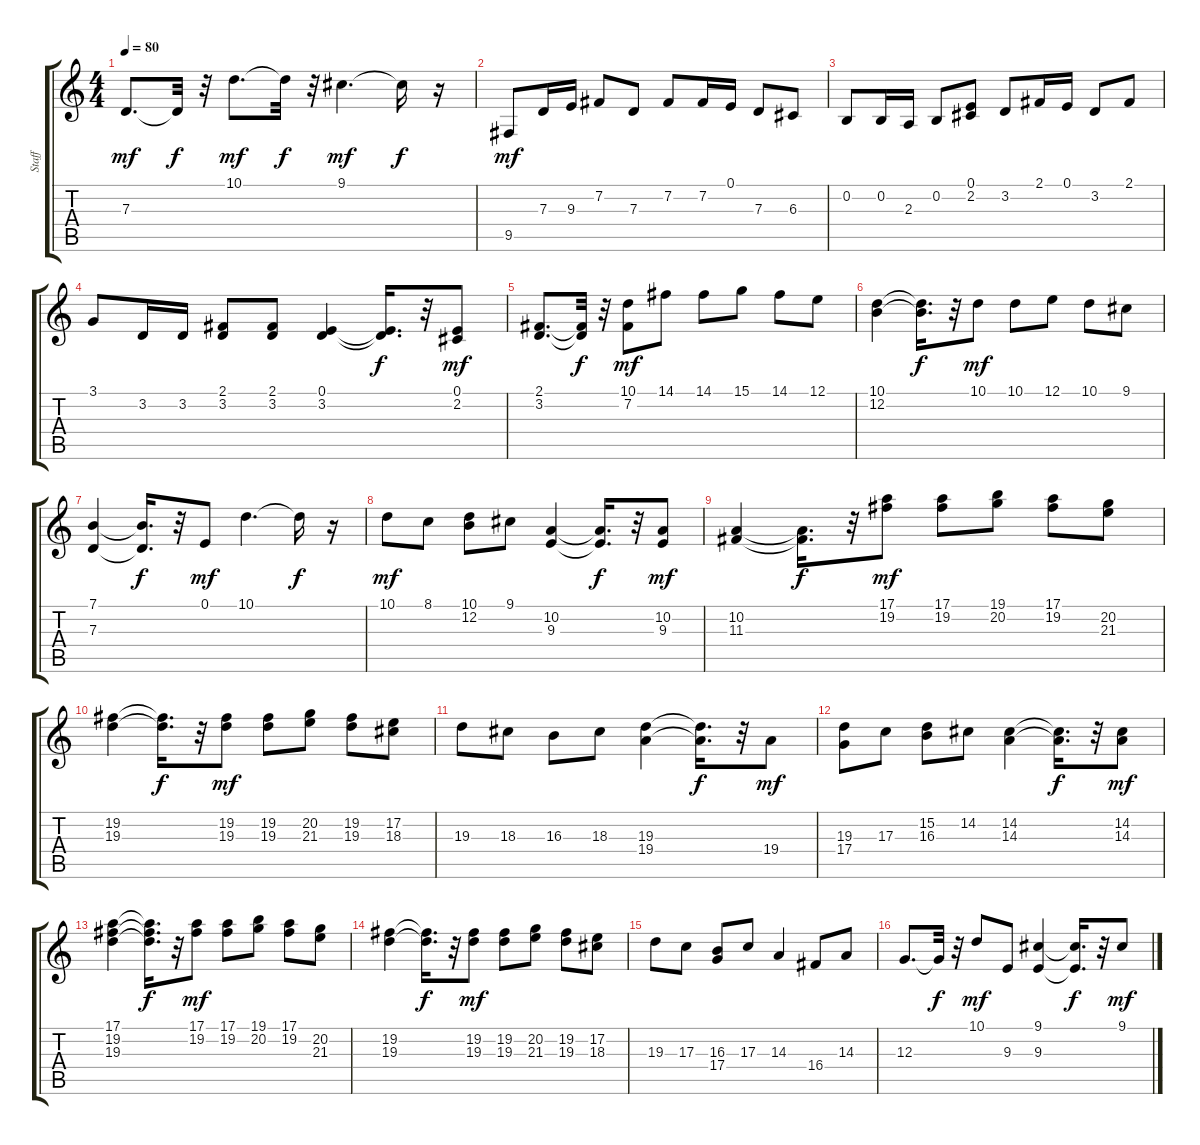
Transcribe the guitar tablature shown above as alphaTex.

\track ("Staff" "Staff") {instrument acousticgrandpiano}
\staff {score tabs}
\tuning (E4 B3 G3 D3 A2 E2) {hide}
\ts (4 4)
\tempo 80
\clef g2
\ks c
7.3.8{d dy mf} 7.3{t}.32{dy f} r.32 10.1.8{d dy mf} 10.1{t}.32{dy f} r.32 9.1.4{d dy mf} 9.1{t}.16{dy f} r.16 |
9.5.8{dy mf} 7.3.16 9.3.16 7.2.8 7.3.8 7.2.8 7.2.16 0.1.16 7.3.8 6.3.8 |
0.2.8 0.2.16 2.3.16 0.2.8 (0.1 2.2).8 3.2.8 2.1.16 0.1.16 3.2.8 2.1.8 |
3.1.8 3.2.16 3.2.16 (2.1 3.2).8 (2.1 3.2).8 (0.1 3.2).4 (0.1{t} 3.2{t}).16{d dy f} r.32 (0.1 2.2).8{dy mf} |
(2.1 3.2).8{d} (2.1{t} 3.2{t}).32{dy f} r.32 (10.1 7.2).8{dy mf} 14.1.8 14.1.8 15.1.8 14.1.8 12.1.8 |
(10.1 12.2).4 (10.1{t} 12.2{t}).16{d dy f} r.32 10.1.8{dy mf} 10.1.8 12.1.8 10.1.8 9.1.8 |
(7.1 7.3).4 (7.1{t} 7.3{t}).16{d dy f} r.32 0.1.8{dy mf} 10.1.4{d} 10.1{t}.16{dy f} r.16 |
10.1.8{dy mf} 8.1.8 (10.1 12.2).8 9.1.8 (10.2 9.3).4 (10.2{t} 9.3{t}).16{d dy f} r.32 (10.2 9.3).8{dy mf} |
(10.2 11.3).4 (10.2{t} 11.3{t}).16{d dy f} r.32 (17.1 19.2).8{dy mf} (17.1 19.2).8 (19.1 20.2).8 (17.1 19.2).8 (20.2 21.3).8 |
(19.2 19.3).4 (19.2{t} 19.3{t}).16{d dy f} r.32 (19.2 19.3).8{dy mf} (19.2 19.3).8 (20.2 21.3).8 (19.2 19.3).8 (17.2 18.3).8 |
19.3.8 18.3.8 16.3.8 18.3.8 (19.3 19.4).4 (19.3{t} 19.4{t}).16{d dy f} r.32 19.4.8{dy mf} |
(19.3 17.4).8 17.3.8 (15.2 16.3).8 14.2.8 (14.2 14.3).4 (14.2{t} 14.3{t}).16{d dy f} r.32 (14.2 14.3).8{dy mf} |
(17.1 19.2 19.3).4 (17.1{t} 19.2{t} 19.3{t}).16{d dy f} r.32 (17.1 19.2).8{dy mf} (17.1 19.2).8 (19.1 20.2).8 (17.1 19.2).8 (20.2 21.3).8 |
(19.2 19.3).4 (19.2{t} 19.3{t}).16{d dy f} r.32 (19.2 19.3).8{dy mf} (19.2 19.3).8 (20.2 21.3).8 (19.2 19.3).8 (17.2 18.3).8 |
19.3.8 17.3.8 (16.3 17.4).8 17.3.8 14.3.4 16.4.8 14.3.8 |
12.3.8{d} 12.3{t}.32{dy f} r.32 10.1.8{dy mf} 9.3.8 (9.1 9.3).4 (9.1{t} 9.3{t}).16{d dy f} r.32 9.1.8{dy mf}
